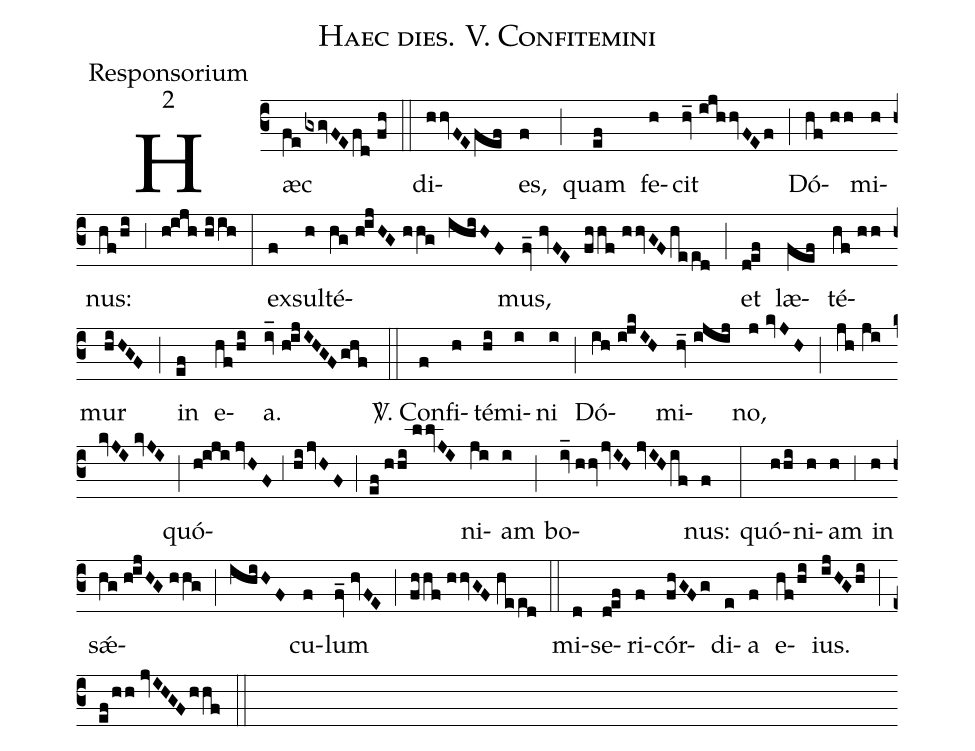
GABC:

name:Haec dies. V. Confitemini;
office-part:Responsorium;
mode:2;
%%
(c3) Hæc(fe/gxgvFE/fd//fh) (::)
di(hhvFE/fef)es,(f) (;) quam(ef) fe(h)cit(hv_//ijhhvFEf) (;) Dó(hf//hh)mi(h)nus:(hf/hi) (,3) (h!ijh//hiih) (:)
ex(f)sul(h)té(hg//h!ijHG//hhg ihiHF)mus,(fv_//hvFE fhhf//hhvGF/heed) (;) et(d!ef) læ(fef)té(hf//hh)mur(hiHGF) (;) in(ef) e(hf/hi)a.(iv_//h!ijIHGF/ghf) (::)

<sp>V/</sp>. Con(f)fi(h)té(hi)mi(i)ni(i) (;) Dó(ih//i!jkIH)mi(hv_//ijij)no,(j//kvJH) (;) (jh//ji//kvJI//kvJI) (;) quó(h!iji//jvHF,3hi/jvHF)(;)(ef//hhi//llvJI)ni(ji)am(i) (;) bo(iv_//hhv/jvIH//jvIH/if)nus:(f) (:)
quó(hhi)ni(h)am(h) (,3) in(h) s{<sp>'ae</sp>}(hg//h!ijHG//hhg)(;)(ihiHF)cu(f)lum(fv_//hvFE) (;) (fhhf//hhvGF//heed) (::)
mi(d)se(d!ef)ri(f)cór(fhGFg)di(e)a(f) e(hf/hi)ius.(ijHGhi) (;) (ef/hh//jvIHGF/hhf) (::)
